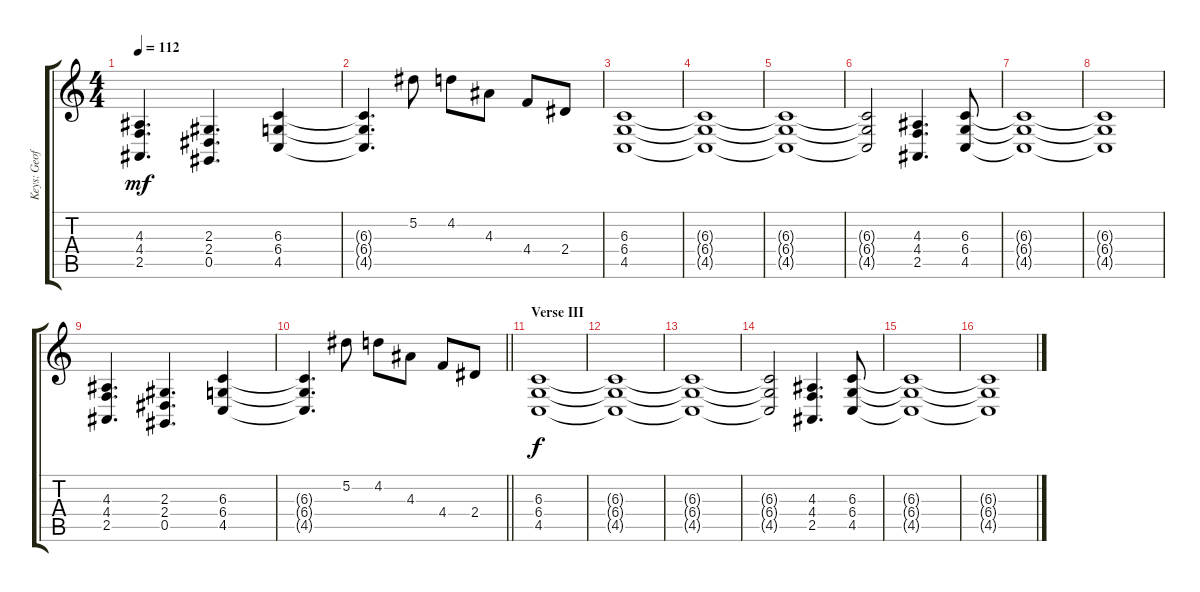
\track ("Keys: Geoff" "Keys: Geof") {instrument stringensemble1}
\staff {score tabs}
\tuning (Eb4 Bb3 Gb3 Db3 Ab2 Eb2) {hide}
\ts (4 4)
\tempo 112
\clef g2
\ks c
(4.3 4.4 2.5).4{d dy mf} (2.3 2.4 0.5).4{d} (6.3 6.4 4.5).4 |
(6.3{t} 6.4{t} 4.5{t}).4{d} 5.2.8{ot 8vb} 4.2.8{ot 8vb} 4.3.8{ot 8vb} 4.4.8{ot 8vb} 2.4.8{ot 8vb} |
(6.3 6.4 4.5).1 |
(6.3{t} 6.4{t} 4.5{t}).1 |
(6.3{t} 6.4{t} 4.5{t}).1 |
(6.3{t} 6.4{t} 4.5{t}).2 (4.3 4.4 2.5).4{d} (6.3 6.4 4.5).8 |
(6.3{t} 6.4{t} 4.5{t}).1 |
(6.3{t} 6.4{t} 4.5{t}).1 |
(4.3 4.4 2.5).4{d} (2.3 2.4 0.5).4{d} (6.3 6.4 4.5).4 |
\barLineRight lightlight
(6.3{t} 6.4{t} 4.5{t}).4{d} 5.2.8{ot 8vb} 4.2.8{ot 8vb} 4.3.8{ot 8vb} 4.4.8{ot 8vb} 2.4.8{ot 8vb} |
\section ("" "Verse III")
(6.3 6.4 4.5).1{dy f} |
(6.3{t} 6.4{t} 4.5{t}).1 |
(6.3{t} 6.4{t} 4.5{t}).1 |
(6.3{t} 6.4{t} 4.5{t}).2 (4.3 4.4 2.5).4{d} (6.3 6.4 4.5).8 |
(6.3{t} 6.4{t} 4.5{t}).1 |
(6.3{t} 6.4{t} 4.5{t}).1
